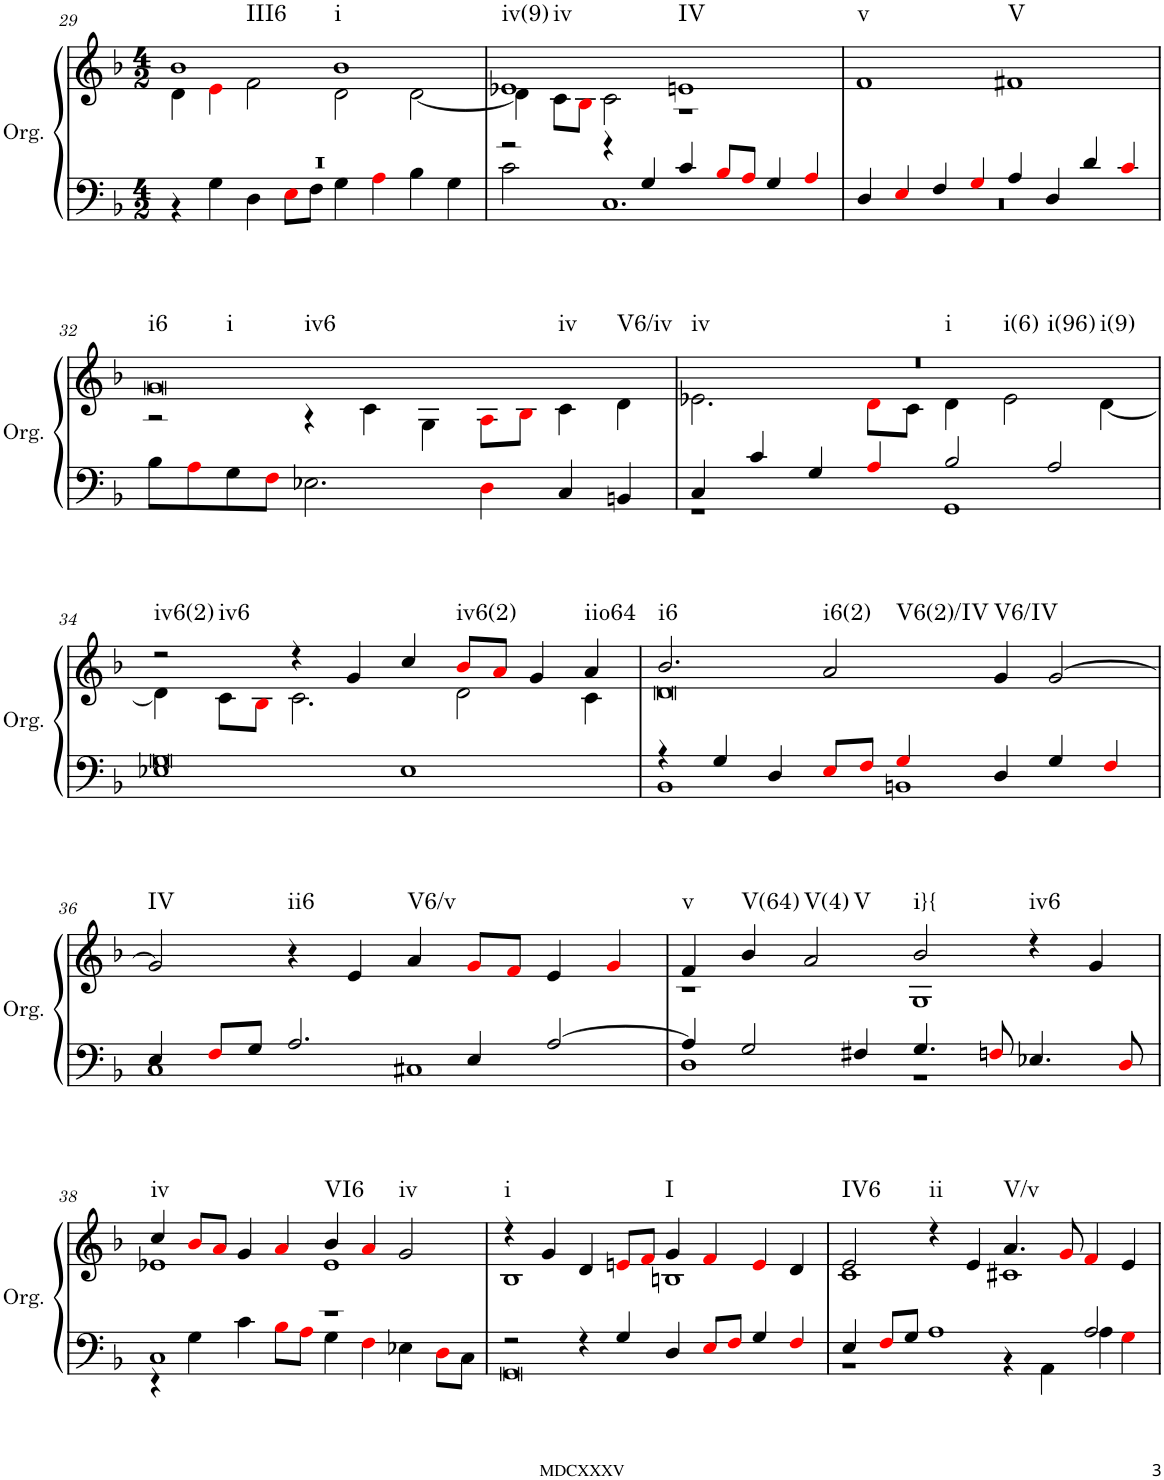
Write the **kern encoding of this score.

**kern	**kern	**harte	**kern
*part2	*part2	*part2	*part1
*staff3	*staff2	*	*staff1
*I"Organ	*	*	*I"Voice
*I'Org.	*	*	*I'Vo.
!!LO:PB:g=z
*clefF4	*clefG2	*	*clefGv2
*k[b-]	*k[b-]	*	*k[b-]
*M4/2	*M4/2	*	*M4/2
=29	=29	=29	=29
*^	*^	*	*
!	!	!	!	!LO:H:kt=III6	!
0r	4r	1b-	4d\	N	0r
.	4G\	.	4ei\	.	.
.	4D\	.	2f\	.	.
.	8Ei\L	.	.	.	.
.	8F\J	.	.	.	.
!	!	!	!	!LO:H:kt=i	!
.	4G\	1b-	2d\	N	.
.	4Ai\	.	.	.	.
.	4B-\	.	[2d\	.	.
.	4G\	.	.	.	.
=30	=30	=30	=30	=30	=30
!	!	!	!	!LO:H:n=1:kt=iv(9)	!
!	!	!	!	!LO:H:n=2:kt=iv	!
2r	2c\	1e-X	4d\]	N N	0r
.	.	.	8c\L	.	.
.	.	.	8B-i\J	.	.
4r	1.C	.	2c\	.	.
4G/	.	.	.	.	.
!	!	!	!	!LO:H:kt=IV	!
4c/	.	1en	1r	N	.
8B-i/L	.	.	.	.	.
8Ai/J	.	.	.	.	.
4G/	.	.	.	.	.
4Ai/	.	.	.	.	.
*	*	*v	*v	*	*
=31	=31	=31	=31	=31
!	!	!	!LO:H:kt=v	!
4D/	0r	1f	N	0r
4Ei/	.	.	.	.
4F/	.	.	.	.
4Gi/	.	.	.	.
!	!	!	!LO:H:kt=V	!
4A/	.	1f#X	N	.
4D/	.	.	.	.
4d/	.	.	.	.
4ci/	.	.	.	.
*v	*v	*	*	*
!!LO:LB:g=z
=32	=32	=32	=32
*	*^	*	*
!	!	!	!LO:H:n=1:kt=i6	!
!	!	!	!LO:H:n=2:kt=i	!
!	!	!	!LO:H:n=3:kt=iv6	!
!	!	!	!LO:H:n=4:kt=iv	!
!	!	!	!LO:H:n=5:kt=V6/iv	!
8B-\L	0g	2r	N N N N N	0r
8Ai\	.	.	.	.
8G\	.	.	.	.
8Fi\J	.	.	.	.
2.E-X\	.	4r	.	.
.	.	4c\	.	.
.	.	4G\	.	.
4Di\	.	8Ai\L	.	.
.	.	8B-i\J	.	.
4C/	.	4c\	.	.
4BBn/	.	4d\	.	.
=33	=33	=33	=33	=33
*^	*	*	*	*
!	!	!	!	!LO:H:n=1:kt=iv	!
!	!	!	!	!LO:H:n=2:kt=i	!
!	!	!	!	!LO:H:n=3:kt=i(6)	!
!	!	!	!	!LO:H:n=4:kt=i(96)	!
!	!	!	!	!LO:H:n=5:kt=i(9)	!
4C/	1r	0r	2.e-X\	N N N N N	0r
4c/	.	.	.	.	.
4G/	.	.	.	.	.
4Ai/	.	.	8di\L	.	.
.	.	.	8c\J	.	.
2B-/	1GG	.	4d\	.	.
.	.	.	2e-\	.	.
2A/	.	.	.	.	.
.	.	.	[4d\	.	.
!!LO:LB:g=z
=34	=34	=34	=34	=34	=34
!	!	!	!	!LO:H:n=1:kt=iv6(2)	!
!	!	!	!	!LO:H:n=2:kt=iv6	!
0G	1E-X	2r	4d\]	N N	0r
.	.	.	8c\L	.	.
.	.	.	8B-i\J	.	.
.	.	4r	2.c\	.	.
.	.	4g/	.	.	.
.	1E-	4cc/	.	.	.
!	!	!	!	!LO:H:kt=iv6(2)	!
.	.	8b-i/L	2d\	N	.
.	.	8ai/J	.	.	.
.	.	4g/	.	.	.
!	!	!	!	!LO:H:kt=iio64	!
.	.	4a/	4c\	N	.
=35	=35	=35	=35	=35	=35
!	!	!	!	!LO:H:kt=i6	!
4r	1BB-	2.b-/	0d	N	0r
4G/	.	.	.	.	.
4D/	.	.	.	.	.
!	!	!	!	!LO:H:n=1:kt=i6(2)	!
!	!	!	!	!LO:H:n=2:kt=V6(2)/IV	!
8Ei/L	.	2a/	.	N N	.
8Fi/J	.	.	.	.	.
4Gi/	1BBn	.	.	.	.
!	!	!	!	!LO:H:kt=V6/IV	!
4D/	.	4g/	.	N	.
4G/	.	[2g/	.	.	.
4Fi/	.	.	.	.	.
*	*	*v	*v	*	*
!!LO:LB:g=z
=36	=36	=36	=36	=36
!	!	!	!LO:H:kt=IV	!
4E/	1C	2g/]	N	0r
8Fi/L	.	.	.	.
8G/J	.	.	.	.
!	!	!	!LO:H:kt=ii6	!
2.A/	.	4r	N	.
.	.	4e/	.	.
!	!	!	!LO:H:kt=V6/v	!
.	1C#X	4a/	N	.
4E/	.	8gi/L	.	.
.	.	8fi/J	.	.
[2A/	.	4e/	.	.
.	.	4gi/	.	.
=37	=37	=37	=37	=37
*	*	*^	*	*
!	!	!	!	!LO:H:kt=v	!
4A/]	1D	4f/	1r	N	0r
!	!	!	!	!LO:H:kt=V(64)	!
2G/	.	4b-/	.	N	.
!	!	!	!	!LO:H:n=1:kt=V(4)	!
!	!	!	!	!LO:H:n=2:kt=V	!
.	.	2a/	.	N N	.
4F#X/	.	.	.	.	.
!	!	!	!	!LO:H:kt=i}{	!
4.G/	1r	2b-/	1G	N	.
8Fni/	.	.	.	.	.
!	!	!	!	!LO:H:kt=iv6	!
4.E-X/	.	4r	.	N	.
.	.	4g/	.	.	.
8Di/	.	.	.	.	.
!!LO:LB:g=z
=38	=38	=38	=38	=38	=38
!	!	!	!	!LO:H:kt=iv	!
1C	4r	4cc/	1e-X	N	0r
.	4G\	8b-i/L	.	.	.
.	.	8ai/J	.	.	.
.	4c\	4g/	.	.	.
.	8B-i\L	4ai/	.	.	.
.	8Ai\J	.	.	.	.
!	!	!	!	!LO:H:kt=VI6	!
1r	4G\	4b-/	1e-	N	.
.	4Fi\	4ai/	.	.	.
!	!	!	!	!LO:H:kt=iv	!
.	4E-X\	2g/	.	N	.
.	8Di\L	.	.	.	.
.	8C\J	.	.	.	.
=39	=39	=39	=39	=39	=39
!	!	!	!	!LO:H:kt=i	!
2r	0GG	4r	1B-	N	0r
.	.	4g/	.	.	.
4r	.	4d/	.	.	.
4G/	.	8eni/L	.	.	.
.	.	8fi/J	.	.	.
!	!	!	!	!LO:H:kt=I	!
4D/	.	4g/	1Bn	N	.
8Ei/L	.	4fi/	.	.	.
8Fi/J	.	.	.	.	.
4G/	.	4ei/	.	.	.
4Fi/	.	4d/	.	.	.
=40	=40	=40	=40	=40	=40
!	!	!	!	!LO:H:kt=IV6	!
4E/	1r	2e/	1c	N	0r
8Fi/L	.	.	.	.	.
8G/J	.	.	.	.	.
!	!	!	!	!LO:H:kt=ii	!
1A	.	4r	.	N	.
.	.	4e/	.	.	.
!	!	!	!	!LO:H:kt=V/v	!
.	4r	4.a/	1c#X	N	.
.	4AA\	.	.	.	.
.	.	8gi/	.	.	.
2A/	4A\	4fi/	.	.	.
.	4Gi\	4e/	.	.	.
*v	*v	*	*	*	*
*	*v	*v	*	*
=	=	=	=
*-	*-	*-	*-
